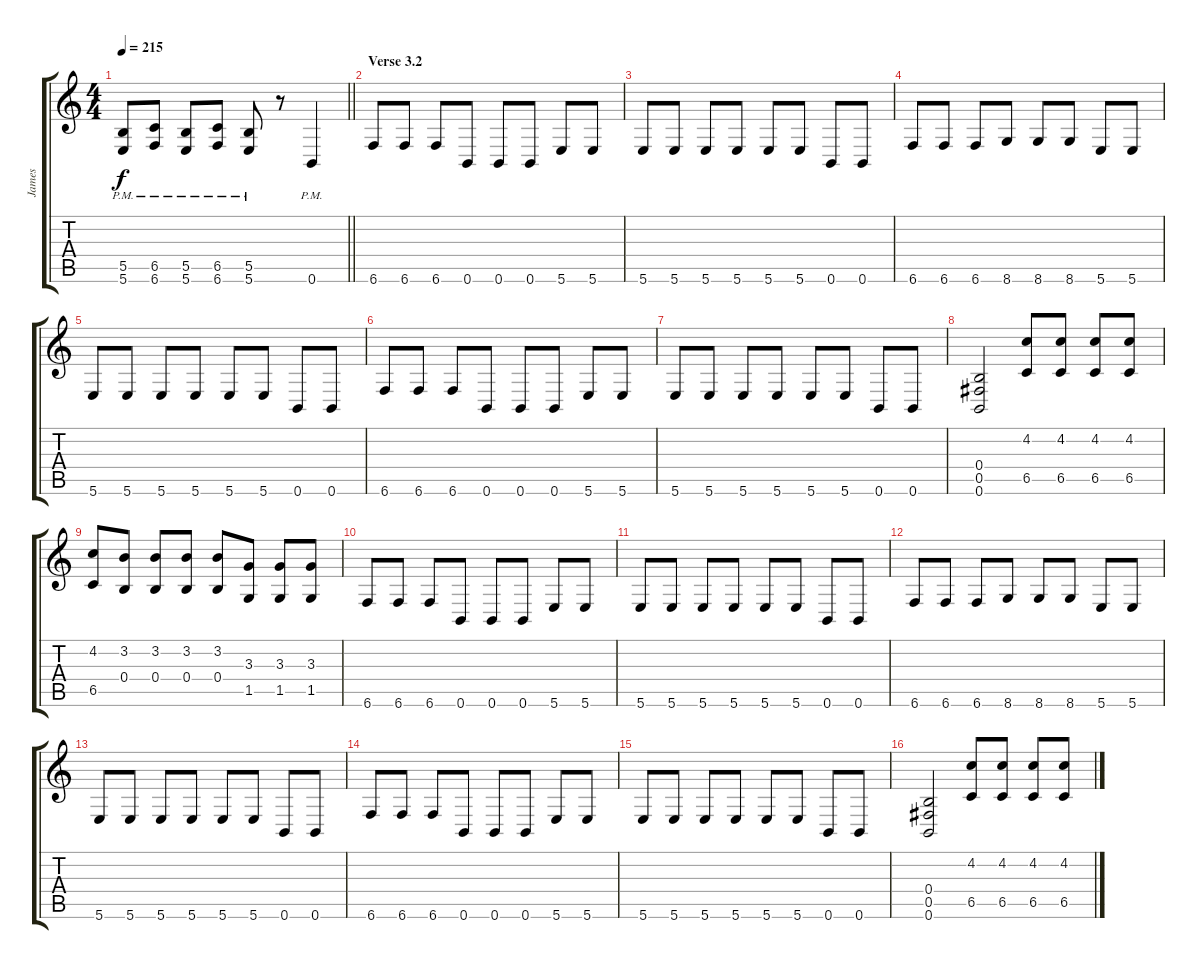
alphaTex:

\track ("James" "James") {instrument distortionguitar}
\staff {score tabs}
\tuning (Db4 Ab3 E3 B2 Gb2 B1) {hide}
\ts (4 4)
\tempo 215
\clef g2
\barLineRight lightlight
\ks c
(5.5{pm} 5.6{pm}).8{dy f} (6.5{pm} 6.6{pm}).8 (5.5{pm} 5.6{pm}).8 (6.5{pm} 6.6{pm}).8 (5.5{pm} 5.6{pm}).8 r.8 0.6{pm}.4 |
\section ("" "Verse 3.2")
6.6.8 6.6.8 6.6.8 0.6.8 0.6.8 0.6.8 5.6.8 5.6.8 |
5.6.8 5.6.8 5.6.8 5.6.8 5.6.8 5.6.8 0.6.8 0.6.8 |
6.6.8 6.6.8 6.6.8 8.6.8 8.6.8 8.6.8 5.6.8 5.6.8 |
5.6.8 5.6.8 5.6.8 5.6.8 5.6.8 5.6.8 0.6.8 0.6.8 |
6.6.8 6.6.8 6.6.8 0.6.8 0.6.8 0.6.8 5.6.8 5.6.8 |
5.6.8 5.6.8 5.6.8 5.6.8 5.6.8 5.6.8 0.6.8 0.6.8 |
(0.4 0.5 0.6).2 (4.2 6.5).8 (4.2 6.5).8 (4.2 6.5).8 (4.2 6.5).8 |
(4.2 6.5).8 (3.2 0.4).8 (3.2 0.4).8 (3.2 0.4).8 (3.2 0.4).8 (3.3 1.5).8 (3.3 1.5).8 (3.3 1.5).8 |
6.6.8 6.6.8 6.6.8 0.6.8 0.6.8 0.6.8 5.6.8 5.6.8 |
5.6.8 5.6.8 5.6.8 5.6.8 5.6.8 5.6.8 0.6.8 0.6.8 |
6.6.8 6.6.8 6.6.8 8.6.8 8.6.8 8.6.8 5.6.8 5.6.8 |
5.6.8 5.6.8 5.6.8 5.6.8 5.6.8 5.6.8 0.6.8 0.6.8 |
6.6.8 6.6.8 6.6.8 0.6.8 0.6.8 0.6.8 5.6.8 5.6.8 |
5.6.8 5.6.8 5.6.8 5.6.8 5.6.8 5.6.8 0.6.8 0.6.8 |
(0.4 0.5 0.6).2 (4.2 6.5).8 (4.2 6.5).8 (4.2 6.5).8 (4.2 6.5).8
